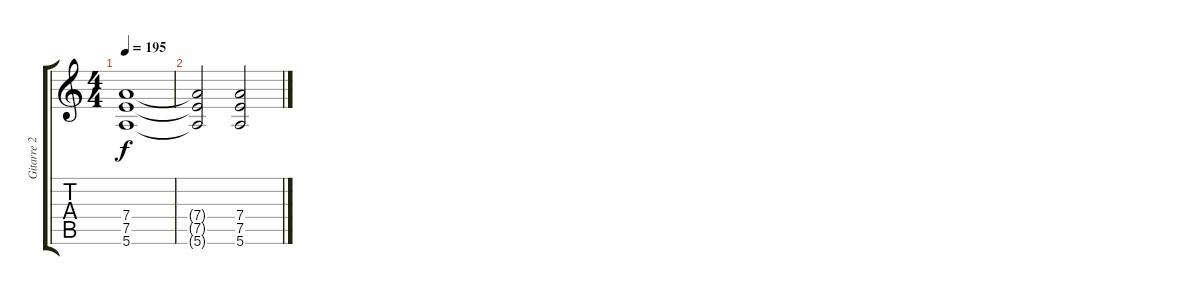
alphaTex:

\track ("Gitarre 2" "Gitarre 2") {instrument distortionguitar}
\staff {score tabs}
\tuning (E4 B3 G3 D3 A2 E2) {hide}
\ts (4 4)
\tempo 195
\clef g2
\ks c
(7.4{t} 7.5{t} 5.6{t}).1{dy f} |
(7.4{t} 7.5{t} 5.6{t}).2 (7.4 7.5 5.6).2
